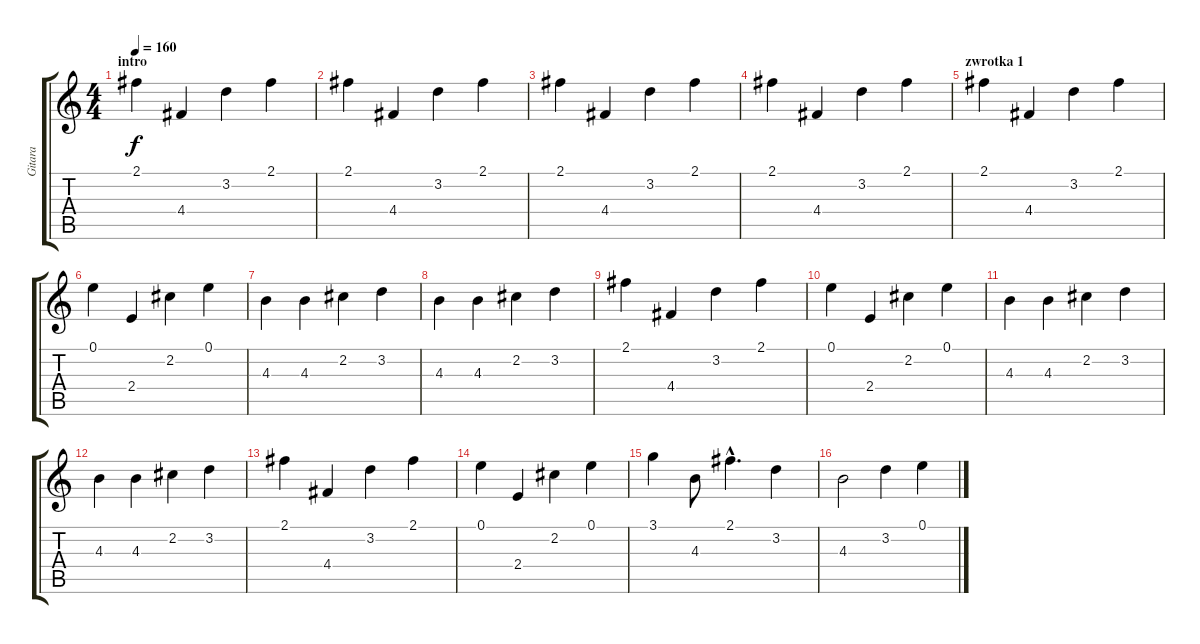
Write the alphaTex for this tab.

\track ("Gitara" "Gitara") {instrument electricguitarclean}
\staff {score tabs}
\tuning (E4 B3 G3 D3 A2 E2) {hide}
\ts (4 4)
\section ("" "intro")
\tempo 160
\clef g2
\ks c
2.1.4{dy f instrument electricguitarclean} 4.4.4 3.2.4 2.1.4 |
2.1.4 4.4.4 3.2.4 2.1.4 |
2.1.4 4.4.4 3.2.4 2.1.4 |
2.1.4 4.4.4 3.2.4 2.1.4 |
\section ("" "zwrotka 1")
2.1.4 4.4.4 3.2.4 2.1.4 |
0.1.4 2.4.4 2.2.4 0.1.4 |
4.3.4 4.3.4 2.2.4 3.2.4 |
4.3.4 4.3.4 2.2.4 3.2.4 |
2.1.4 4.4.4 3.2.4 2.1.4 |
0.1.4 2.4.4 2.2.4 0.1.4 |
4.3.4 4.3.4 2.2.4 3.2.4 |
4.3.4 4.3.4 2.2.4 3.2.4 |
2.1.4 4.4.4 3.2.4 2.1.4 |
0.1.4 2.4.4 2.2.4 0.1.4 |
3.1.4 4.3.8 2.1{hac}.4{d} 3.2.4 |
4.3.2 3.2.4 0.1.4
